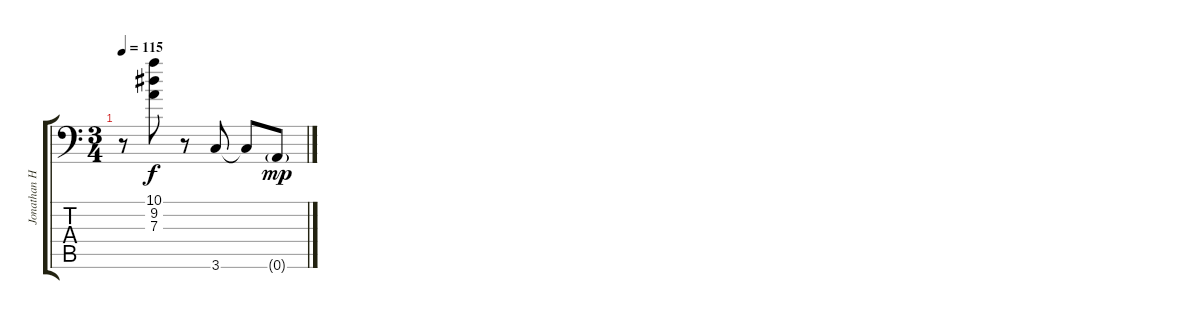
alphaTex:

\track ("Jonathan Heuer" "Jonathan H") {instrument overdrivenguitar}
\staff {score tabs}
\tuning (B3 Gb3 D3 A2 E2 A1) {hide}
\ts (3 4)
\tempo 115
\clef f4
\ks c
r.8{dy f} (10.1 9.2 7.3).8 r.8 3.6.8 3.6{t}.8 0.6{g}.8{dy mp}
